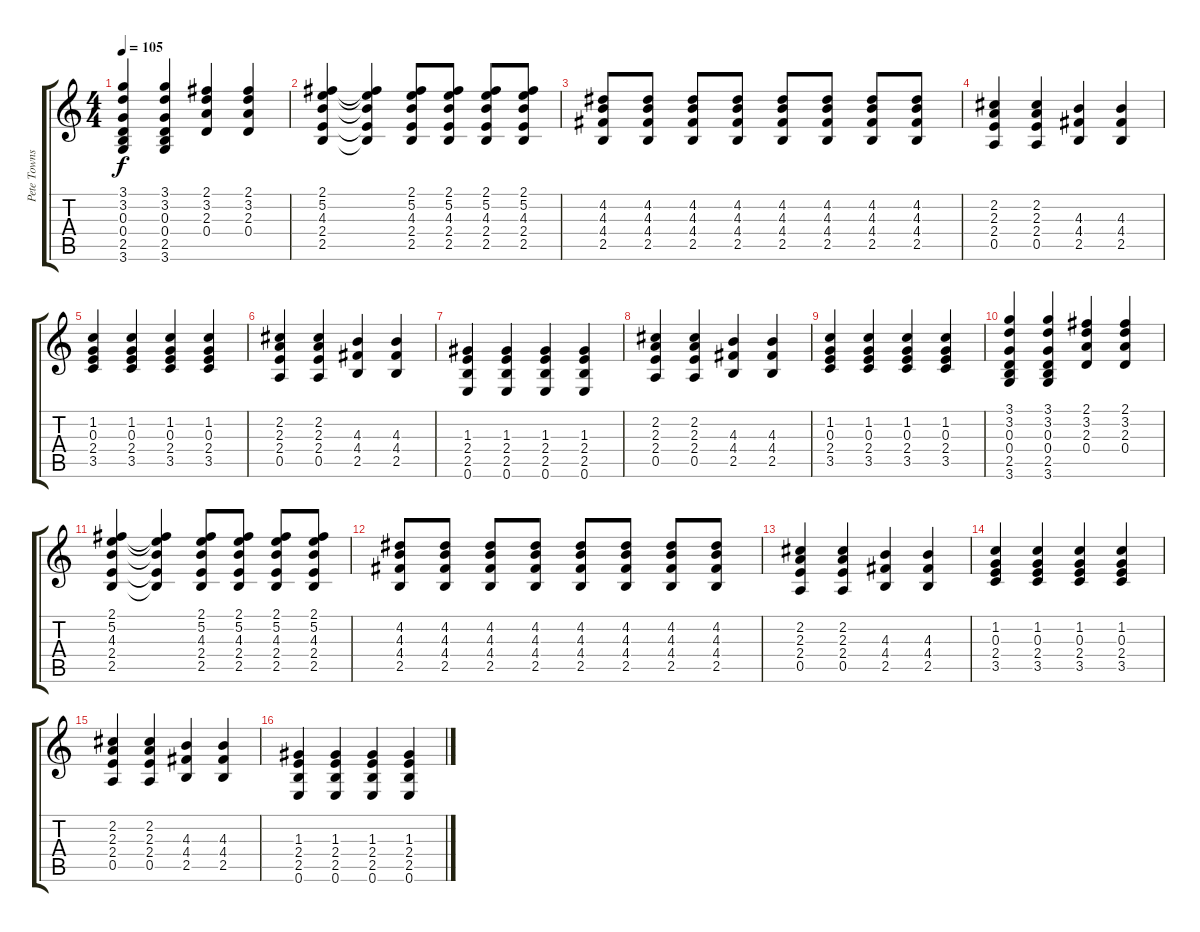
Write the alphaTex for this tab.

\track ("Pete Townshend" "Pete Towns") {instrument distortionguitar}
\staff {score tabs}
\tuning (E4 B3 G3 D3 A2 E2) {hide}
\ts (4 4)
\tempo 105
\clef g2
\ks c
(3.1 3.2 0.3 0.4 2.5 3.6).4{dy f} (3.1 3.2 0.3 0.4 2.5 3.6).4 (2.1 3.2 2.3 0.4).4 (2.1 3.2 2.3 0.4).4 |
(2.1 5.2 4.3 2.4 2.5).4 (2.1{t} 5.2{t} 4.3{t} 2.4{t} 2.5{t}).4 (2.1 5.2 4.3 2.4 2.5).8 (2.1 5.2 4.3 2.4 2.5).8 (2.1 5.2 4.3 2.4 2.5).8 (2.1 5.2 4.3 2.4 2.5).8 |
(4.2 4.3 4.4 2.5).8 (4.2 4.3 4.4 2.5).8 (4.2 4.3 4.4 2.5).8 (4.2 4.3 4.4 2.5).8 (4.2 4.3 4.4 2.5).8 (4.2 4.3 4.4 2.5).8 (4.2 4.3 4.4 2.5).8 (4.2 4.3 4.4 2.5).8 |
(2.2 2.3 2.4 0.5).4 (2.2 2.3 2.4 0.5).4 (4.3 4.4 2.5).4 (4.3 4.4 2.5).4 |
(1.2 0.3 2.4 3.5).4 (1.2 0.3 2.4 3.5).4 (1.2 0.3 2.4 3.5).4 (1.2 0.3 2.4 3.5).4 |
(2.2 2.3 2.4 0.5).4 (2.2 2.3 2.4 0.5).4 (4.3 4.4 2.5).4 (4.3 4.4 2.5).4 |
(1.3 2.4 2.5 0.6).4 (1.3 2.4 2.5 0.6).4 (1.3 2.4 2.5 0.6).4 (1.3 2.4 2.5 0.6).4 |
(2.2 2.3 2.4 0.5).4 (2.2 2.3 2.4 0.5).4 (4.3 4.4 2.5).4 (4.3 4.4 2.5).4 |
(1.2 0.3 2.4 3.5).4 (1.2 0.3 2.4 3.5).4 (1.2 0.3 2.4 3.5).4 (1.2 0.3 2.4 3.5).4 |
(3.1 3.2 0.3 0.4 2.5 3.6).4 (3.1 3.2 0.3 0.4 2.5 3.6).4 (2.1 3.2 2.3 0.4).4 (2.1 3.2 2.3 0.4).4 |
(2.1 5.2 4.3 2.4 2.5).4 (2.1{t} 5.2{t} 4.3{t} 2.4{t} 2.5{t}).4 (2.1 5.2 4.3 2.4 2.5).8 (2.1 5.2 4.3 2.4 2.5).8 (2.1 5.2 4.3 2.4 2.5).8 (2.1 5.2 4.3 2.4 2.5).8 |
(4.2 4.3 4.4 2.5).8 (4.2 4.3 4.4 2.5).8 (4.2 4.3 4.4 2.5).8 (4.2 4.3 4.4 2.5).8 (4.2 4.3 4.4 2.5).8 (4.2 4.3 4.4 2.5).8 (4.2 4.3 4.4 2.5).8 (4.2 4.3 4.4 2.5).8 |
(2.2 2.3 2.4 0.5).4 (2.2 2.3 2.4 0.5).4 (4.3 4.4 2.5).4 (4.3 4.4 2.5).4 |
(1.2 0.3 2.4 3.5).4 (1.2 0.3 2.4 3.5).4 (1.2 0.3 2.4 3.5).4 (1.2 0.3 2.4 3.5).4 |
(2.2 2.3 2.4 0.5).4 (2.2 2.3 2.4 0.5).4 (4.3 4.4 2.5).4 (4.3 4.4 2.5).4 |
(1.3 2.4 2.5 0.6).4 (1.3 2.4 2.5 0.6).4 (1.3 2.4 2.5 0.6).4 (1.3 2.4 2.5 0.6).4
